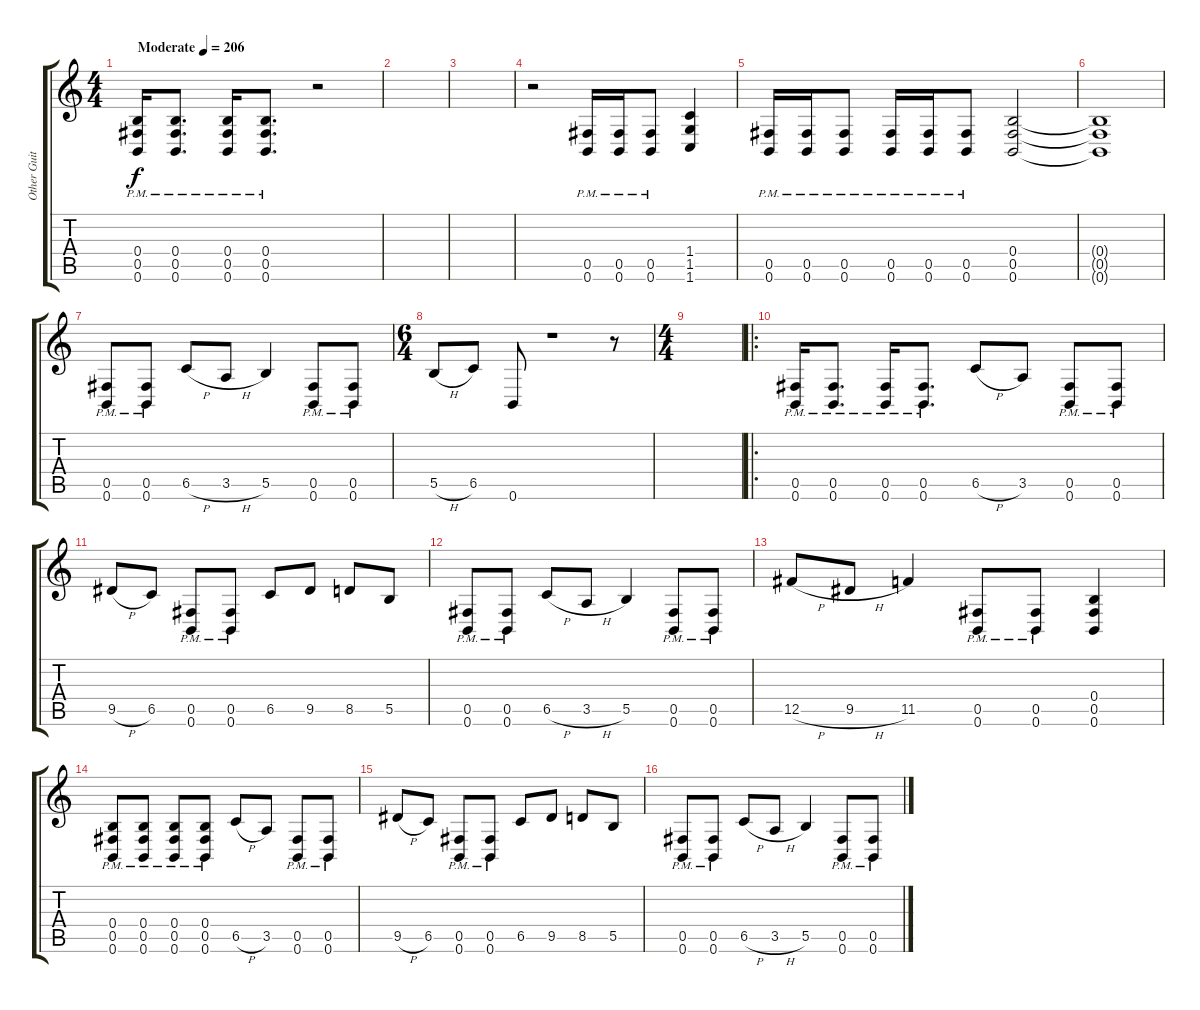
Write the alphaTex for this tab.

\track ("Other Guitar" "Other Guit") {instrument distortionguitar}
\staff {score tabs}
\tuning (Db4 Ab3 E3 B2 Gb2 B1) {hide}
\ts (4 4)
\tempo (206 "Moderate")
\clef g2
\ks c
(0.4{pm} 0.5{pm} 0.6{pm}).16{dy f instrument distortionguitar} (0.4{pm} 0.5{pm} 0.6{pm}).8{d} (0.4{pm} 0.5{pm} 0.6{pm}).16 (0.4{pm} 0.5{pm} 0.6{pm}).8{d} r.2 |
|
|
r.2 (0.5{pm} 0.6{pm}).16 (0.5{pm} 0.6{pm}).16 (0.5{pm} 0.6{pm}).8 (1.4 1.5 1.6).4 |
(0.5{pm} 0.6{pm}).16 (0.5{pm} 0.6{pm}).16 (0.5{pm} 0.6{pm}).8 (0.5{pm} 0.6{pm}).16 (0.5{pm} 0.6{pm}).16 (0.5{pm} 0.6{pm}).8 (0.4 0.5 0.6).2 |
(0.4{t} 0.5{t} 0.6{t}).1 |
(0.5{pm} 0.6{pm}).8 (0.5{pm} 0.6{pm}).8 6.5{h}.8 3.5{h}.8 5.5.4 (0.5{pm} 0.6{pm}).8 (0.5{pm} 0.6{pm}).8 |
\ts (6 4)
5.5{h}.8 6.5.8 0.6.8 r.1 r.8 |
\ts (4 4)
|
\ro
(0.5{pm} 0.6{pm}).16 (0.5{pm} 0.6{pm}).8{d} (0.5{pm} 0.6{pm}).16 (0.5{pm} 0.6{pm}).8{d} 6.5{h}.8 3.5.8 (0.5{pm} 0.6{pm}).8 (0.5{pm} 0.6{pm}).8 |
9.5{h}.8 6.5.8 (0.5{pm} 0.6{pm}).8 (0.5{pm} 0.6{pm}).8 6.5.8 9.5.8 8.5.8 5.5.8 |
(0.5{pm} 0.6{pm}).8 (0.5{pm} 0.6{pm}).8 6.5{h}.8 3.5{h}.8 5.5.4 (0.5{pm} 0.6{pm}).8 (0.5{pm} 0.6{pm}).8 |
12.5{h}.8 9.5{h}.8 11.5.4 (0.5{pm} 0.6{pm}).8 (0.5{pm} 0.6{pm}).8 (0.4 0.5 0.6).4 |
(0.4{pm} 0.5{pm} 0.6{pm}).8 (0.4{pm} 0.5{pm} 0.6{pm}).8 (0.4{pm} 0.5{pm} 0.6{pm}).8 (0.4{pm} 0.5{pm} 0.6{pm}).8 6.5{h}.8 3.5.8 (0.5{pm} 0.6{pm}).8 (0.5{pm} 0.6{pm}).8 |
9.5{h}.8 6.5.8 (0.5{pm} 0.6{pm}).8 (0.5{pm} 0.6{pm}).8 6.5.8 9.5.8 8.5.8 5.5.8 |
(0.5{pm} 0.6{pm}).8 (0.5{pm} 0.6{pm}).8 6.5{h}.8 3.5{h}.8 5.5.4 (0.5{pm} 0.6{pm}).8 (0.5{pm} 0.6{pm}).8
